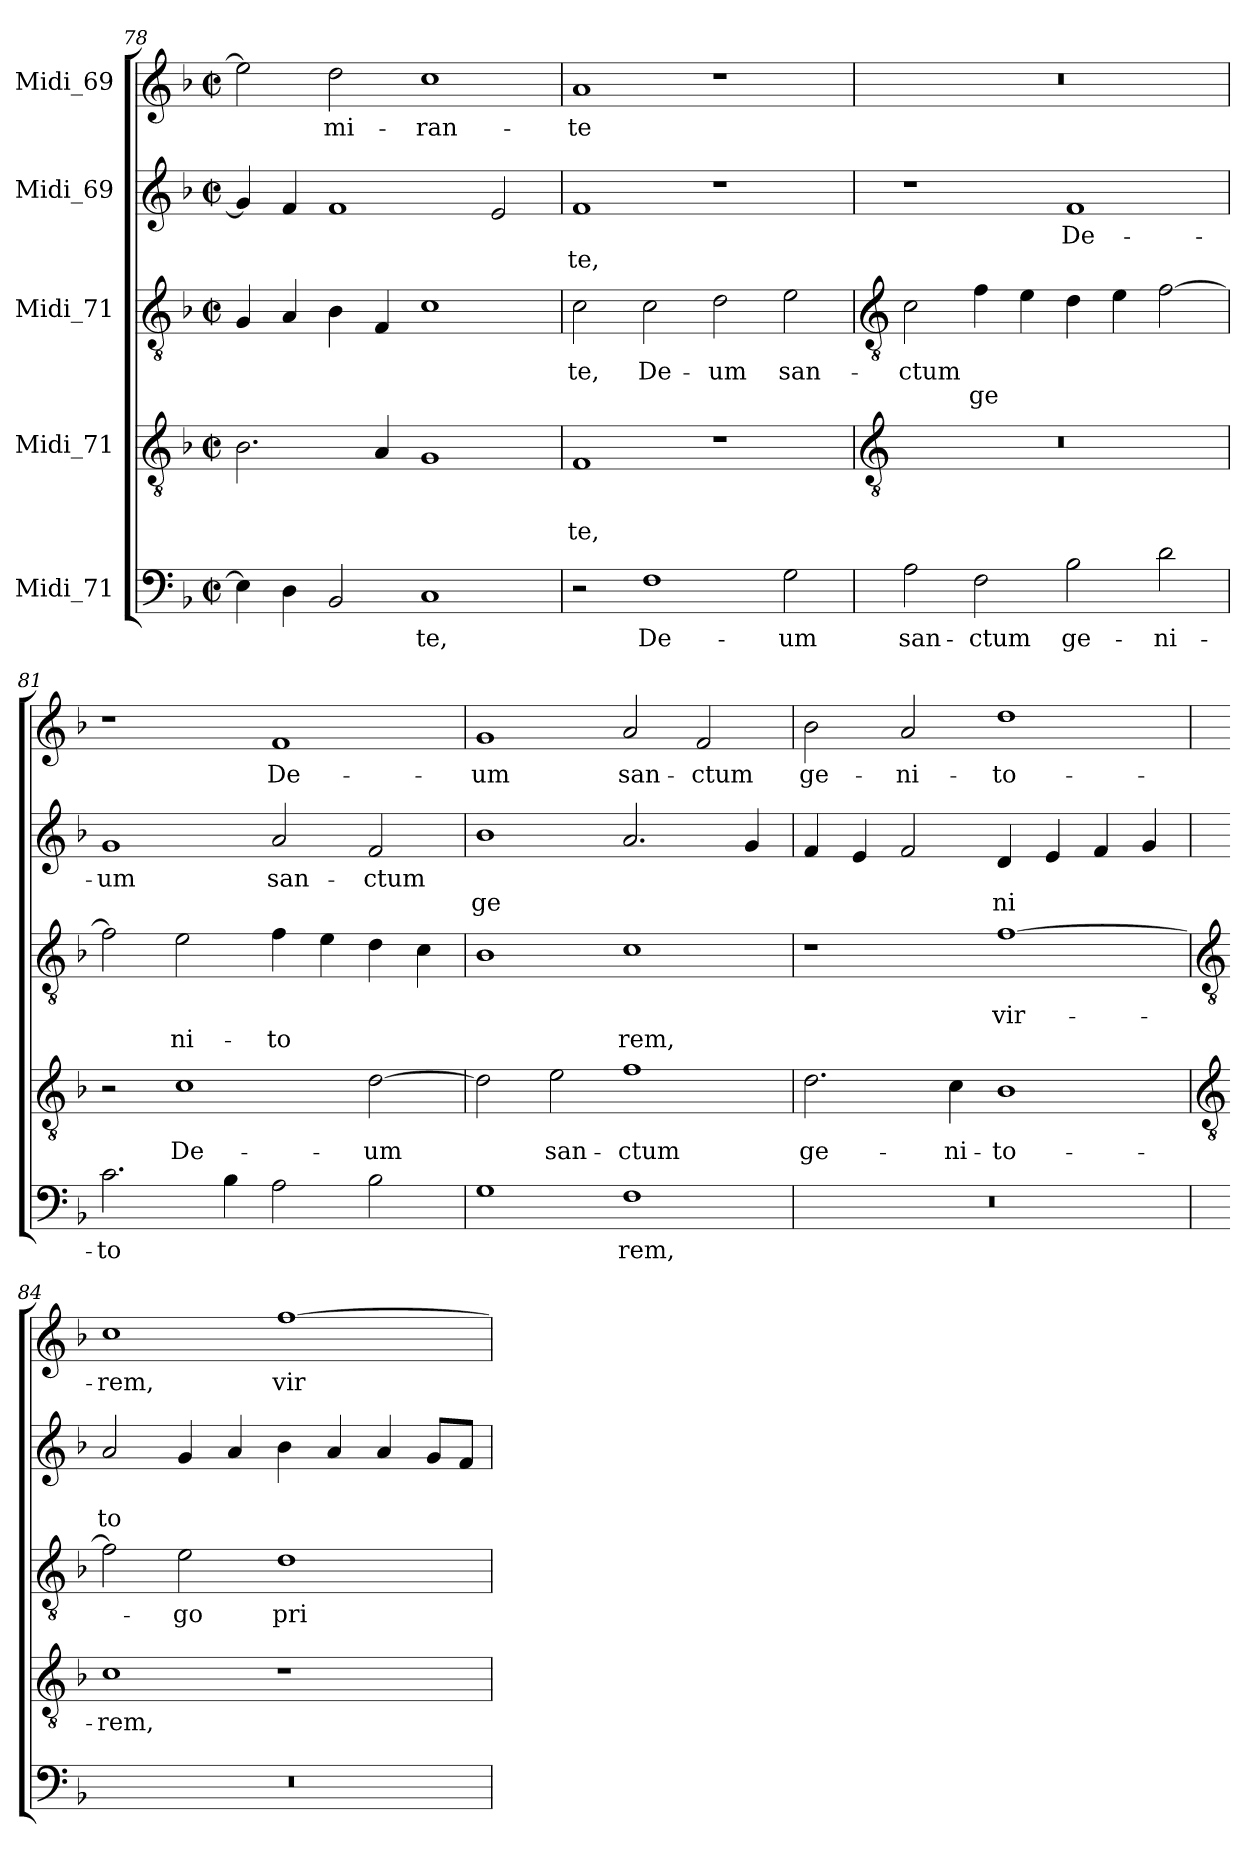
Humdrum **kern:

**kern	**text	**kern	**text	**text	**kern	**text	**text	**kern	**text	**text	**kern	**text
*part5	*part5	*part4	*part4	*part4	*part3	*part3	*part3	*part2	*part2	*part2	*part1	*part1
*staff5	*staff5	*staff4	*staff4	*staff4	*staff3	*staff3	*staff3	*staff2	*staff2	*staff2	*staff1	*staff1
*I"Midi_71	*	*I"Midi_71	*	*	*I"Midi_71	*	*	*I"Midi_69	*	*	*I"Midi_69	*
*clefF4	*	*clefGv2	*	*	*clefGv2	*	*	*clefG2	*	*	*clefG2	*
*k[b-]	*	*k[b-]	*	*	*k[b-]	*	*	*k[b-]	*	*	*k[b-]	*
*F:	*	*F:	*	*	*F:	*	*	*F:	*	*	*F:	*
*M4/2	*	*M4/2	*	*	*M4/2	*	*	*M4/2	*	*	*M4/2	*
*met(c|)	*	*met(c|)	*	*	*met(c|)	*	*	*met(c|)	*	*	*met(c|)	*
=78	=78	=78	=78	=78	=78	=78	=78	=78	=78	=78	=78	=78
4E-]	.	2.B-	.	.	4G	.	.	4g]	.	.	2ee-]	.
4D	.	.	.	.	4A	.	.	4f	.	.	.	.
!	!	!	!	!	!	!	!	!	!	!	!	!LO:LY:b
2BB-	.	.	.	.	4B-	.	.	1f	.	.	2dd	mi-
.	.	4A	.	.	4F	.	.	.	.	.	.	.
!	!LO:LY:b	!	!	!	!	!	!	!	!	!	!	!LO:LY:b
1C	te,	1G	.	.	1c	.	.	.	.	.	1cc	-ran-
.	.	.	.	.	.	.	.	2e	.	.	.	.
=79	=79	=79	=79	=79	=79	=79	=79	=79	=79	=79	=79	=79
!	!	!	!	!LO:LY:b	!	!LO:LY:b	!	!	!	!LO:LY:b	!	!LO:LY:b
2r	.	1F	.	te,	2c	te,	.	1f	.	te,	1a	-te
!	!LO:LY:b	!	!	!	!	!LO:LY:b	!	!	!	!	!	!
1F	De-	.	.	.	2c	De-	.	.	.	.	.	.
!	!	!	!	!	!	!LO:LY:b	!	!	!	!	!	!
.	.	1r	.	.	2d	-um	.	1r	.	.	1r	.
!	!LO:LY:b	!	!	!	!	!LO:LY:b	!	!	!	!	!	!
2G	-um	.	.	.	2e	san-	.	.	.	.	.	.
!!LO:LB:g=z
=80	=80	=80	=80	=80	=80	=80	=80	=80	=80	=80	=80	=80
*	*	*clefGv2	*	*	*clefGv2	*	*	*	*	*	*	*
!	!LO:LY:b	!	!	!	!	!LO:LY:b	!	!	!	!	!	!
2A	san-	0r	.	.	2c	-ctum	.	1r	.	.	0r	.
!	!LO:LY:b	!	!	!	!	!	!LO:LY:b	!	!	!	!	!
2F	-ctum	.	.	.	4f	.	ge	.	.	.	.	.
.	.	.	.	.	4e	.	.	.	.	.	.	.
!	!LO:LY:b	!	!	!	!	!	!	!	!LO:LY:b	!	!	!
2B-	ge-	.	.	.	4d	.	.	1f	De-	.	.	.
.	.	.	.	.	4e	.	.	.	.	.	.	.
!	!LO:LY:b	!	!	!	!	!	!	!	!	!	!	!
2d	-ni-	.	.	.	[2f	.	.	.	.	.	.	.
=81	=81	=81	=81	=81	=81	=81	=81	=81	=81	=81	=81	=81
!	!LO:LY:b	!	!	!	!	!	!	!	!LO:LY:b	!	!	!
2.c	-to	2r	.	.	2f]	.	.	1g	-um	.	1r	.
!	!	!	!LO:LY:b	!	!	!	!LO:LY:b	!	!	!	!	!
.	.	1c	De-	.	2e	.	ni-	.	.	.	.	.
4B-	.	.	.	.	.	.	.	.	.	.	.	.
!	!	!	!	!	!	!	!LO:LY:b	!	!LO:LY:b	!	!	!LO:LY:b
2A	.	.	.	.	4f	.	-to	2a	san-	.	1f	De-
.	.	.	.	.	4e	.	.	.	.	.	.	.
!	!	!	!LO:LY:b	!	!	!	!	!	!LO:LY:b	!	!	!
2B-	.	[2d	-um	.	4d	.	.	2f	-ctum	.	.	.
.	.	.	.	.	4c	.	.	.	.	.	.	.
=82	=82	=82	=82	=82	=82	=82	=82	=82	=82	=82	=82	=82
!	!	!	!	!	!	!	!	!	!	!LO:LY:b	!	!LO:LY:b
1G	.	2d]	.	.	1B-	.	.	1b-	.	ge	1g	-um
!	!	!	!LO:LY:b	!	!	!	!	!	!	!	!	!
.	.	2e	san-	.	.	.	.	.	.	.	.	.
!	!LO:LY:b	!	!LO:LY:b	!	!	!	!LO:LY:b	!	!	!	!	!LO:LY:b
1F	rem,	1f	-ctum	.	1c	.	rem,	2.a	.	.	2a	san-
!	!	!	!	!	!	!	!	!	!	!	!	!LO:LY:b
.	.	.	.	.	.	.	.	.	.	.	2f	-ctum
.	.	.	.	.	.	.	.	4g	.	.	.	.
=83	=83	=83	=83	=83	=83	=83	=83	=83	=83	=83	=83	=83
!	!	!	!LO:LY:b	!	!	!	!	!	!	!	!	!LO:LY:b
0r	.	2.d	ge-	.	1r	.	.	4f	.	.	2b-	ge-
.	.	.	.	.	.	.	.	4e	.	.	.	.
!	!	!	!	!	!	!	!	!	!	!	!	!LO:LY:b
.	.	.	.	.	.	.	.	2f	.	.	2a	-ni-
!	!	!	!LO:LY:b	!	!	!	!	!	!	!	!	!
.	.	4c	-ni-	.	.	.	.	.	.	.	.	.
!	!	!	!LO:LY:b	!	!	!LO:LY:b	!	!	!	!LO:LY:b	!	!LO:LY:b
.	.	1B-	-to-	.	[1f	vir-	.	4d	.	ni	1dd	-to-
.	.	.	.	.	.	.	.	4e	.	.	.	.
.	.	.	.	.	.	.	.	4f	.	.	.	.
.	.	.	.	.	.	.	.	4g	.	.	.	.
!!LO:LB:g=z
=84	=84	=84	=84	=84	=84	=84	=84	=84	=84	=84	=84	=84
*	*	*clefGv2	*	*	*clefGv2	*	*	*	*	*	*	*
!	!	!	!LO:LY:b	!	!	!	!	!	!	!LO:LY:b	!	!LO:LY:b
0r	.	1c	-rem,	.	2f]	.	.	2a	.	to	1cc	-rem,
!	!	!	!	!	!	!LO:LY:b	!	!	!	!	!	!
.	.	.	.	.	2e	-go	.	4g	.	.	.	.
.	.	.	.	.	.	.	.	4a	.	.	.	.
!	!	!	!	!	!	!LO:LY:b	!	!	!	!	!	!LO:LY:b
.	.	1r	.	.	1d	pri	.	4b-	.	.	[1ff	vir-
.	.	.	.	.	.	.	.	4a	.	.	.	.
.	.	.	.	.	.	.	.	4a	.	.	.	.
.	.	.	.	.	.	.	.	8gL	.	.	.	.
.	.	.	.	.	.	.	.	8fJ	.	.	.	.
=	=	=	=	=	=	=	=	=	=	=	=	=
*-	*-	*-	*-	*-	*-	*-	*-	*-	*-	*-	*-	*-
